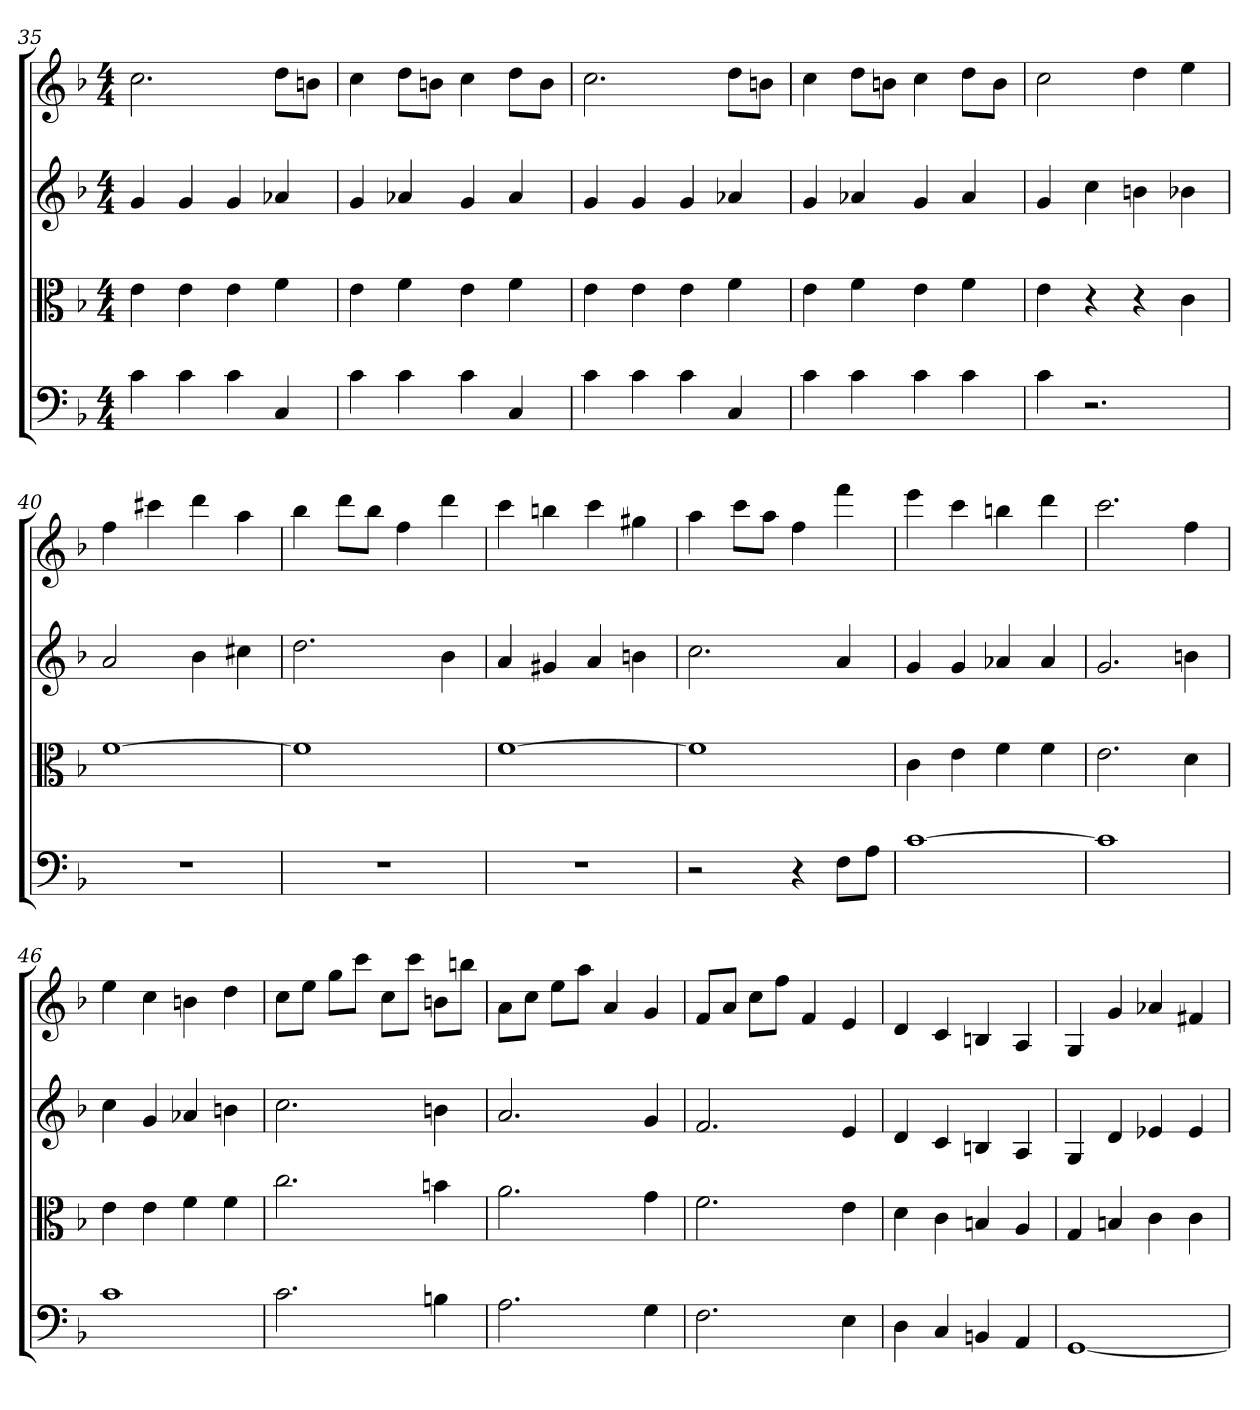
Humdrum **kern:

**kern	**kern	**kern	**kern
*part4	*part3	*part2	*part1
*staff4	*staff3	*staff2	*staff1
*clefF4	*clefC3	*	*
*k[b-]	*k[b-]	*k[b-]	*k[b-]
*F:	*F:	*F:	*F:
*M4/4	*M4/4	*M4/4	*M4/4
=35	=35	=35	=35
4c	4e	4g	2.cc
4c	4e	4g	.
4c	4e	4g	.
4C	4f	4a-X	8ddL
.	.	.	8bnJ
=36	=36	=36	=36
4c	4e	4g	4cc
4c	4f	4a-X	8ddL
.	.	.	8bnJ
4c	4e	4g	4cc
4C	4f	4a-	8ddL
.	.	.	8bJ
=37	=37	=37	=37
4c	4e	4g	2.cc
4c	4e	4g	.
4c	4e	4g	.
4C	4f	4a-X	8ddL
.	.	.	8bnJ
=38	=38	=38	=38
4c	4e	4g	4cc
4c	4f	4a-X	8ddL
.	.	.	8bnJ
4c	4e	4g	4cc
4c	4f	4a-	8ddL
.	.	.	8bJ
=39	=39	=39	=39
4c	4e	4g	2cc
2.r	4r	4cc	.
.	4r	4bn	4dd
.	4c	4b-X	4ee
=40	=40	=40	=40
1r	[1f	2a	4ff
.	.	.	4ccc#X
.	.	4b-	4ddd
.	.	4cc#X	4aa
=41	=41	=41	=41
1r	1f]	2.dd	4bb-
.	.	.	8dddL
.	.	.	8bb-J
.	.	.	4ff
.	.	4b-	4ddd
=42	=42	=42	=42
1r	[1f	4a	4ccc
.	.	4g#X	4bbn
.	.	4a	4ccc
.	.	4bn	4gg#X
=43	=43	=43	=43
2r	1f]	2.cc	4aa
.	.	.	8cccL
.	.	.	8aaJ
4r	.	.	4ff
8F\L	.	4a	4fff
8A\J	.	.	.
=44	=44	=44	=44
[1c	4c	4g	4eee
.	4e	4g	4ccc
.	4f	4a-X	4bbn
.	4f	4a-	4ddd
=45	=45	=45	=45
1c]	2.e	2.g	2.ccc
.	4d	4bn	4ff
=46	=46	=46	=46
1c	4e	4cc	4ee
.	4e	4g	4cc
.	4f	4a-X	4bn
.	4f	4bn	4dd
=47	=47	=47	=47
2.c	2.cc	2.cc	8ccL
.	.	.	8eeJ
.	.	.	8ggL
.	.	.	8cccJ
.	.	.	8ccL
.	.	.	8cccJ
4Bn	4bn	4bn	8bnL
.	.	.	8bbnJ
=48	=48	=48	=48
2.A	2.a	2.a	8aL
.	.	.	8ccJ
.	.	.	8eeL
.	.	.	8aaJ
.	.	.	4a
4G	4g	4g	4g
=49	=49	=49	=49
2.F	2.f	2.f	8fL
.	.	.	8aJ
.	.	.	8ccL
.	.	.	8ffJ
.	.	.	4f
4E	4e	4e	4e
=50	=50	=50	=50
4D	4d	4d	4d
4C	4c	4c	4c
4BBn	4Bn	4Bn	4Bn
4AA	4A	4A	4A
=51	=51	=51	=51
[1GG	4G	4G	4G
.	4Bn	4d	4g
.	4c	4e-X	4a-X
.	4c	4e-	4f#X
=	=	=	=
*-	*-	*-	*-
